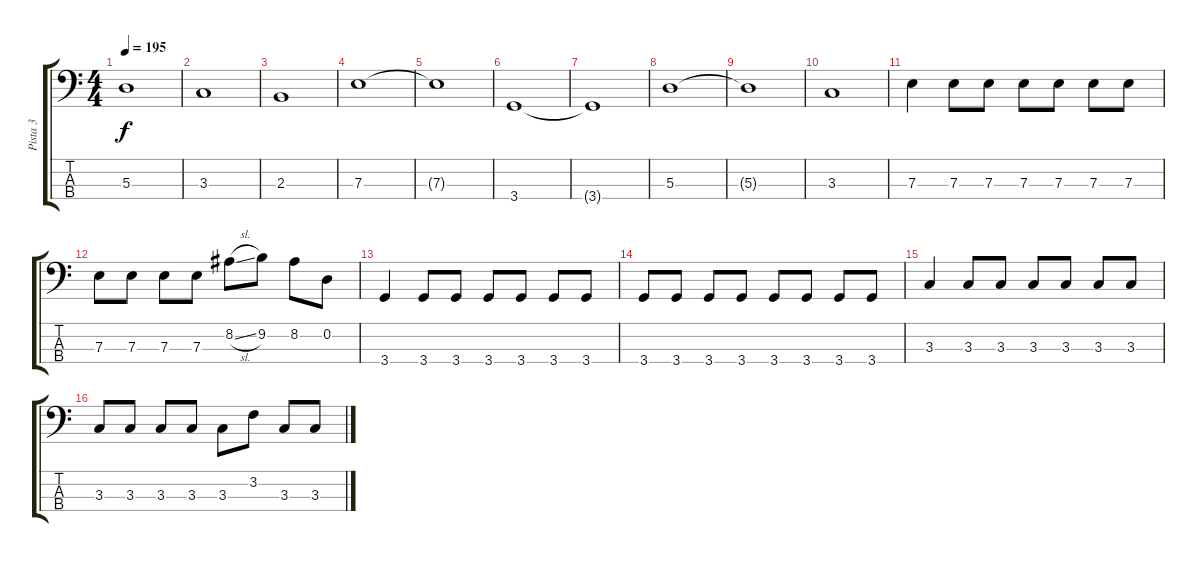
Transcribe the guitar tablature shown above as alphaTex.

\track ("Pista 3" "Pista 3") {instrument electricbasspick}
\staff {score tabs}
\tuning (G2 D2 A1 E1) {hide}
\ts (4 4)
\tempo 195
\clef f4
\ks c
5.3{t}.1{dy f} |
3.3.1 |
2.3.1 |
7.3.1 |
7.3{t}.1 |
3.4.1 |
3.4{t}.1 |
5.3.1 |
5.3{t}.1 |
3.3.1 |
7.3.4 7.3.8 7.3.8 7.3.8 7.3.8 7.3.8 7.3.8 |
7.3.8 7.3.8 7.3.8 7.3.8 8.2{sl}.8 9.2.8 8.2.8 0.2.8 |
3.4.4 3.4.8 3.4.8 3.4.8 3.4.8 3.4.8 3.4.8 |
3.4.8 3.4.8 3.4.8 3.4.8 3.4.8 3.4.8 3.4.8 3.4.8 |
3.3.4 3.3.8 3.3.8 3.3.8 3.3.8 3.3.8 3.3.8 |
3.3.8 3.3.8 3.3.8 3.3.8 3.3.8 3.2.8 3.3.8 3.3.8
